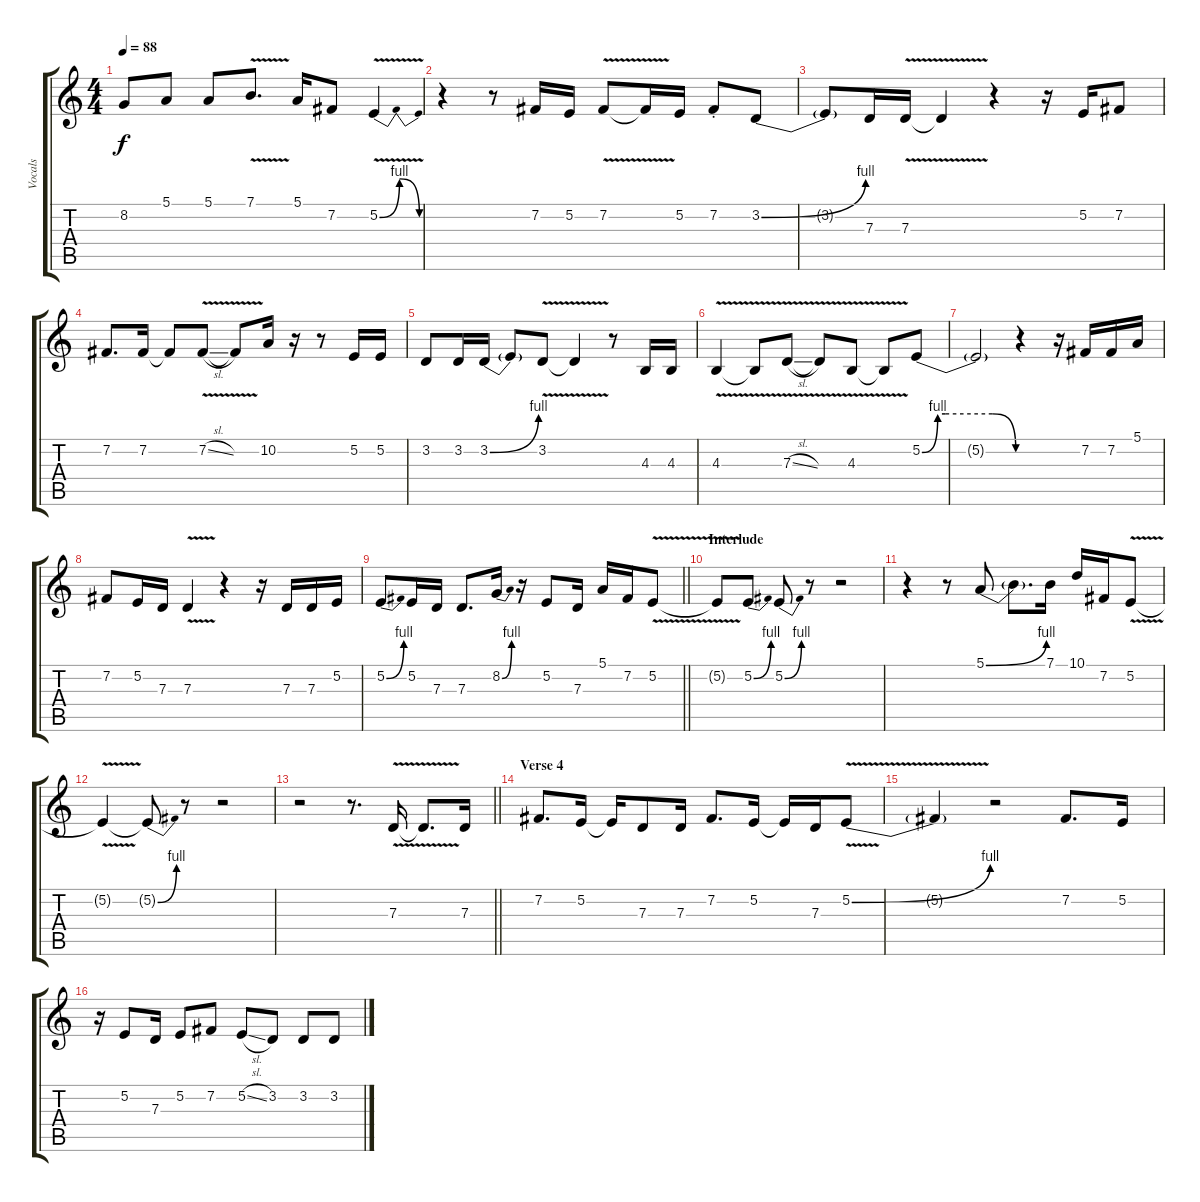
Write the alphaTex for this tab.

\track ("Vocals" "Vocals") {instrument ocarina}
\staff {score tabs}
\tuning (E4 B3 G3 D3 A2 E2) {hide}
\ts (4 4)
\tempo 88
\clef g2
\ks c
8.2{t}.8{dy f} 5.1.8 5.1.8 7.1{v}.8{d} 5.1.16 7.2.8 5.2{be (bendrelease 0 0 15 4 45 4 60 0) v}.4 |
r.4 r.8 7.2.16 5.2.16 7.2{v}.8 7.2{t}.16 5.2.16 7.2{st}.8 3.2{be (bend 0 0 60 4)}.8 |
3.2{t}.8 7.3.16 7.3{v}.16 7.3{t}.4 r.4 r.16 5.2.16 7.2.8 |
7.2.8{d} 7.2.16 7.2{t}.8 7.2{v sl}.8 7.2{t}.8 10.2.16 r.16 r.8 5.2.16 5.2.16 |
3.2.8 3.2.16 3.2{be (bend 0 0 60 4)}.16 3.2{t}.8 3.2{v}.8 3.2{t}.4 r.8 4.3.16 4.3.16 |
4.3{v}.4 4.3{t}.8 7.3{v sl}.8 7.3{t}.8 4.3{v}.8 4.3{t}.8 5.2{be (custom 0 0 10 4 15 4 45 4 60 0)}.8 |
5.2{t}.2 r.4 r.16 7.2.16 7.2.16 5.1.16 |
7.2.8 5.2.16 7.3.16 7.3{v}.4 r.4 r.16 7.3.16 7.3.16 5.2.16 |
\barLineRight lightlight
5.2{be (bend 0 0 60 4)}.8 5.2.16 7.3.16 7.3.8{d} 8.2{be (bend 0 0 60 4)}.16 r.16 5.2.8 7.3.16 5.1.16 7.2.16 5.2{v}.8 |
\section ("" "Interlude")
5.2{t}.8 5.2{be (bend 0 0 60 4)}.8 5.2{be (bend 0 0 60 4)}.8 r.8 r.2 |
r.4 r.8 5.1{be (bend 0 0 60 4)}.8 5.1{t}.8{d} 7.1.16 10.1.16 7.2.16 5.2{v}.8 |
5.2{t}.4 5.2{be (bend 0 0 60 4) t}.8 r.8 r.2 |
\barLineRight lightlight
r.2 r.8{d} 7.3{v}.16 7.3{t}.8{d} 7.3.16 |
\section ("" "Verse 4")
7.2.8{d} 5.2.16 5.2{t}.16 7.3.8 7.3.16 7.2.8{d} 5.2.16 5.2{t}.16 7.3.16 5.2{be (bend 0 0 60 4) v}.8 |
5.2{t}.4 r.2 7.2.8{d} 5.2.16 |
r.16 5.2.8 7.3.16 5.2.8 7.2.8 5.2{sl}.8 3.2.8 3.2.8 3.2{sl}.8
